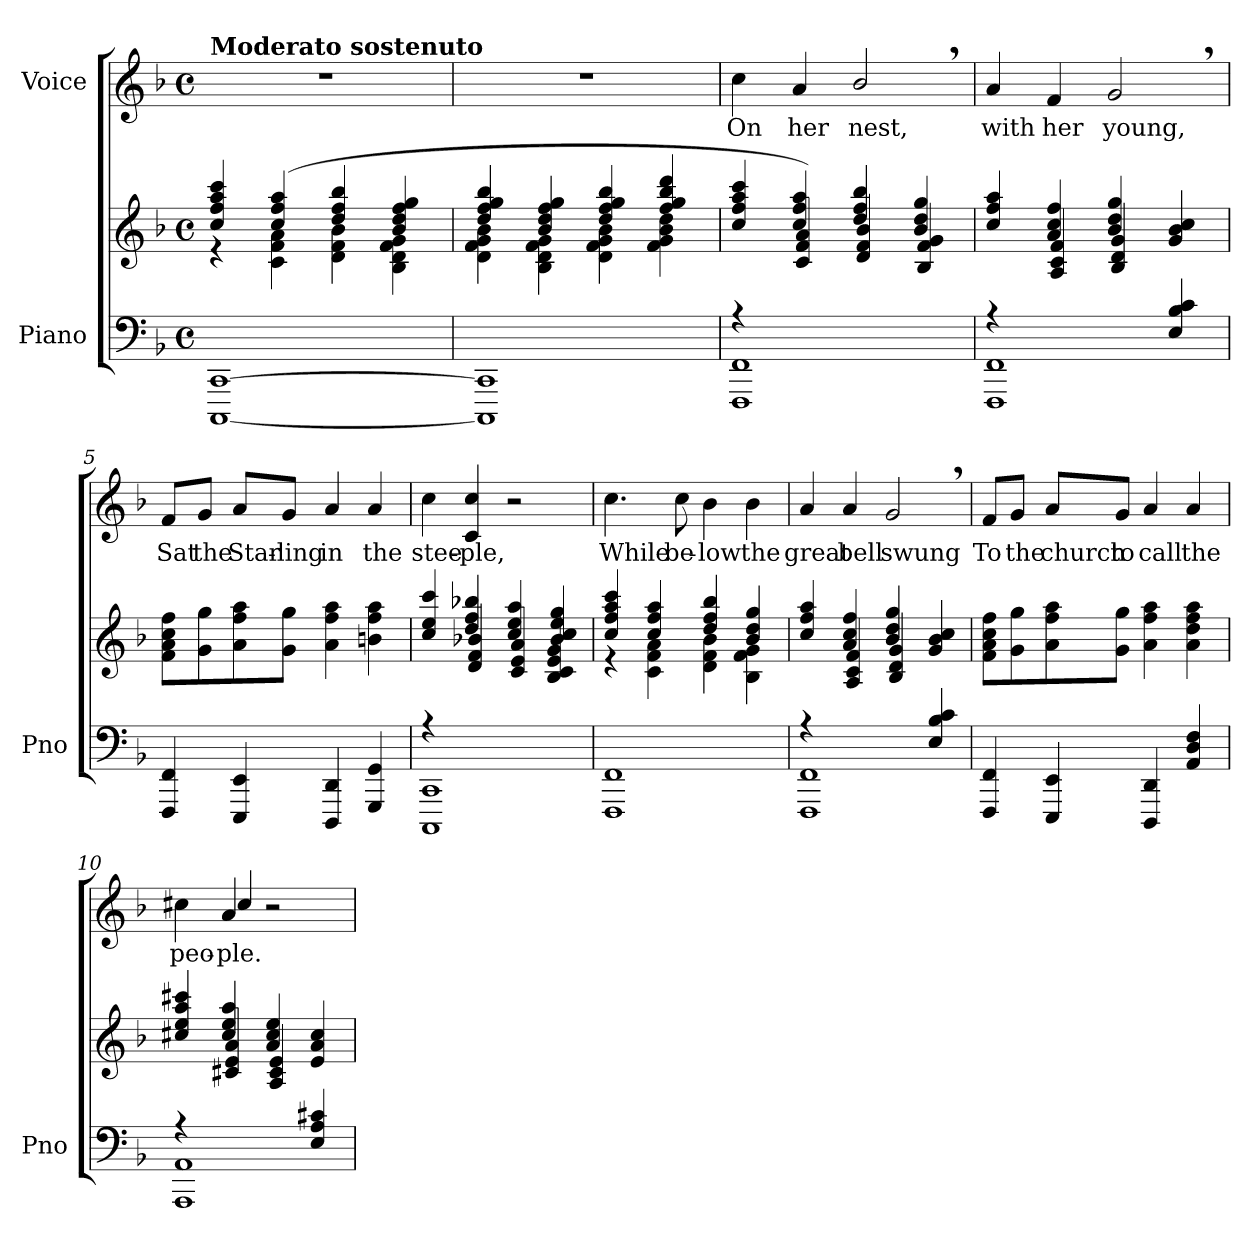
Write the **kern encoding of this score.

**kern	**kern	**dynam	**kern	**text
*part2	*part2	*part2	*part1	*part1
*staff3	*staff2	*staff2/3	*staff1	*staff1
*I"Piano	*	*	*I"Voice	*
*I'Pno	*	*	*	*
*clefF4	*clefG2	*	*clefG2	*
*k[b-]	*k[b-]	*	*k[b-]	*
*M4/4	*M4/4	*	*M4/4	*
*met(c)	*met(c)	*	*met(c)	*
=1	=1	=1	=1	=1
*	*^	*	*	*
!	!	!	!	!LO:TX:a:B:t=Moderato sostenuto	!
!	!	!	!LO:DY:b	!	!
!	!	!	!LO:DY:n=1:b	!	!
(>[1CCC [1CC	4cc/ 4ff/ 4aa/ 4ccc/	4r	other-dynamics f	1r	.
.	(4cc/ 4ff/ 4aa/	4c\ 4f\ 4a\	.	.	.
.	4dd/ 4ff/ 4bb-/	4d\ 4f\ 4b-\	.	.	.
.	4b-/ 4dd/ 4ff/ 4gg/	4B-\ 4d\ 4f\ 4g\	.	.	.
=2	=2	=2	=2	=2	=2
1CCC] 1CC]	4dd/ 4ff/ 4gg/ 4bb-/	4d\ 4f\ 4g\ 4b-\	.	1r	.
.	4b-/ 4dd/ 4ff/ 4gg/	4B-\ 4d\ 4f\ 4g\	.	.	.
.	4dd/ 4ff/ 4gg/ 4bb-/	4d\ 4f\ 4g\ 4b-\	.	.	.
.	4ff/ 4gg/ 4bb-/ 4ddd/	4f\ 4g\ 4b-\ 4dd\	.	.	.
!!LO:LB:g=z
=3	=3	=3	=3	=3	=3
*^	*	*	*	*	*
!	!	!	!	!	!	!LO:LY:b
4r	(>1FFF 1FF	4cc/ 4ff/ 4aa/ 4ccc/	4ryy	.	4cc\	On
!	!	!	!	!	!	!LO:LY:b
2.ryy	.	4cc/ 4ff/ 4aa/	4c/ 4f/ 4a/)	.	4a/	her
!	!	!	!	!	!	!LO:LY:b
.	.	4dd/ 4ff/ 4bb-/	4d/ 4f/ 4b-/	.	2b-,/	nest,
.	.	4b-/ 4dd/ 4gg/	4B-/ 4f/ 4g/	.	.	.
=4	=4	=4	=4	=4	=4	=4
!	!	!	!	!	!	!LO:LY:b
4r	(>1FFF 1FF	4cc/ 4ff/ 4aa/	4ryy	.	4a/	with
!	!	!	!	!	!	!LO:LY:b
2ryy	.	4a/ 4cc/ 4ff/	4A/ 4c/ 4f/)	.	4f/	her
!	!	!	!	!	!	!LO:LY:b
.	.	4b-/ 4dd/ 4gg/	4B-/ 4d/ 4g/	.	2g,/	young,
4E/ 4B-/ 4c/	.	4g/ 4b-/ 4cc/	4ryy	.	.	.
*v	*v	*	*	*	*	*
!!LO:LB:g=z
=5	=5	=5	=5	=5	=5
!	!	!	!	!	!LO:LY:b
*	*v	*v	*	*	*
4FFF/ 4FF/	8f\ 8a\ 8cc\ 8ff\L	.	8f/L	Sat
!	!	!	!	!LO:LY:b
.	8g\ 8gg\	.	8g/J	the
!	!	!	!	!LO:LY:b
4EEE/ 4EE/	8a\ 8ff\ 8aa\	.	8a/L	Star-
!	!	!	!	!LO:LY:b
.	8g\ 8gg\J	.	8g/J	-ling
!	!	!	!	!LO:LY:b
4DDD/ 4DD/	4a\ 4ff\ 4aa\	.	4a/	in
!	!	!	!	!LO:LY:b
4GGG/ 4GG/	4bn\ 4ff\ 4aa\	.	4a/	the
=6	=6	=6	=6	=6
*^	*^	*	*	*
!	!	!	!	!	!	!LO:LY:b
4r	(>1CCC 1CC	4cc/ 4ee/ 4ccc/	4ryy	.	4cc\	stee-
!	!	!	!	!	!	!LO:LY:b
2.ryy	.	4dd/ 4ff/ 4bb-X/	4d/ 4f/ 4b-X/)	.	4c/ 4cc/	-ple,
.	.	4cc/ 4ee/ 4aa/	4c/ 4e/ 4a/	.	2r	.
.	.	4b-/ 4cc/ 4ee/ 4gg/	4B-/ 4c/ 4e/ 4g/	.	.	.
*v	*v	*	*	*	*	*
!!LO:PB:g=z
=7	=7	=7	=7	=7	=7
!	!	!	!	!	!LO:LY:b
(>1FFF 1FF	4cc/ 4ff/ 4aa/ 4ccc/	4r	.	4.cc\	While
.	4cc/ 4ff/ 4aa/	4c\ 4f\ 4a\)	.	.	.
!	!	!	!	!	!LO:LY:b
.	.	.	.	8cc\	be-
!	!	!	!	!	!LO:LY:b
.	4dd/ 4ff/ 4bb-/	4d\ 4f\ 4b-\	.	4b-\	-low
!	!	!	!	!	!LO:LY:b
.	4b-/ 4dd/ 4gg/	4B-\ 4f\ 4g\	.	4b-\	the
=8	=8	=8	=8	=8	=8
*^	*	*	*	*	*
!	!	!	!	!	!	!LO:LY:b
4r	1FFF 1FF	4cc/ 4ff/ 4aa/	4ryy	.	4a/	great
!	!	!	!	!	!	!LO:LY:b
2ryy	.	4a/ 4cc/ 4ff/	4A/ 4c/ 4f/)	.	4a/	bell
!	!	!	!	!	!	!LO:LY:b
.	.	4b-/ 4dd/ 4gg/	4B-/ 4d/ 4g/	.	2g,/	swung
4E/ 4B-/ 4c/	.	4g/ 4b-/ 4cc/	4ryy	.	.	.
*v	*v	*	*	*	*	*
!!LO:LB:g=z
=9	=9	=9	=9	=9	=9
!	!	!	!	!	!LO:LY:b
*	*v	*v	*	*	*
4FFF/ 4FF/	8f\ 8a\ 8cc\ 8ff\L	.	8f/L	To
!	!	!	!	!LO:LY:b
.	8g\ 8gg\	.	8g/J	the
!	!	!	!	!LO:LY:b
4EEE/ 4EE/	8a\ 8ff\ 8aa\	.	8a/L	church
!	!	!	!	!LO:LY:b
.	8g\ 8gg\J	.	8g/J	to
!	!	!	!	!LO:LY:b
4DDD/ 4DD/	4a\ 4ff\ 4aa\	.	4a/	call
!	!	!	!	!LO:LY:b
4AA/ 4D/ 4F/	4a\ 4dd\ 4ff\ 4aa\	.	4a/	the
=10	=10	=10	=10	=10
*^	*^	*	*	*
!	!	!	!	!	!	!LO:LY:b
*	*	*	*	*	*^	*
4r	1AAA 1AA	4cc#X/ 4ee/ 4aa/ 4ccc#X/	4ryy	.	4cc#X\	4ryy	peo-
!	!	!	!	!	!	!	!LO:LY:b
2ryy	.	4cc#/ 4ee/ 4aa/	4c#X/ 4e/ 4a/	.	4a/	4cc#/	-ple.
.	.	4a/ 4cc#/ 4ee/	4A/ 4c#/ 4e/	.	2r	2ryy	.
4E/ 4A/ 4c#X/	.	4e/ 4a/ 4cc#/	4ryy	.	.	.	.
*v	*v	*	*	*	*v	*v	*
*	*v	*v	*	*	*
=	=	=	=	=
*-	*-	*-	*-	*-
